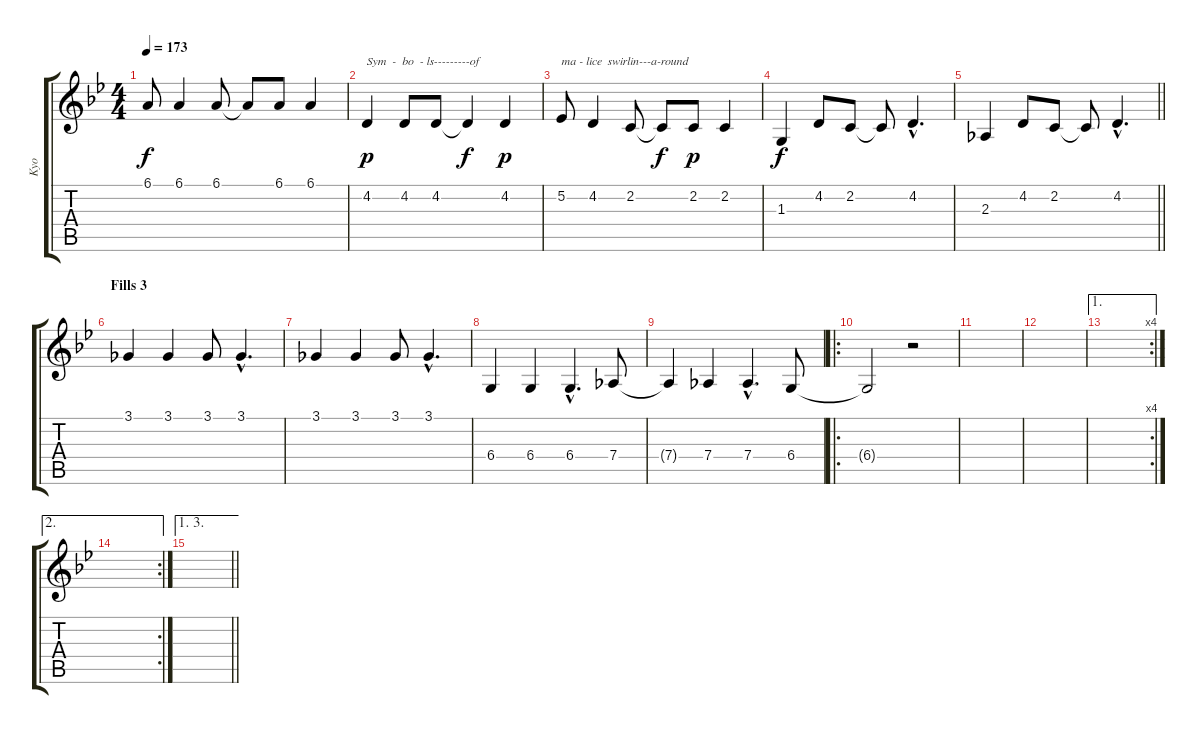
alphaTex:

\track ("Kyo" "Kyo") {instrument sopranosax}
\staff {score tabs}
\tuning (Eb4 Bb3 Gb3 Db3 Ab2 Db2) {hide}
\ts (4 4)
\tempo 173
\clef g2
\ks bb
6.1.8{dy f} 6.1.4 6.1.8 6.1{t}.8 6.1.8 6.1.4 |
4.2.4{txt "Sym  -  bo  - ls---------of" dy p} 4.2.8 4.2.8 4.2{t}.4{dy f} 4.2.4{dy p} |
5.2.8{txt "ma - lice  swirlin---a-round"} 4.2.4 2.2.8 2.2{t}.8{dy f} 2.2.8{dy p} 2.2.4 |
1.3.4{dy f} 4.2.8 2.2.8 2.2{t}.8 4.2{hac}.4{d} |
\barLineRight lightlight
2.3.4 4.2.8 2.2.8 2.2{t}.8 4.2{hac}.4{d} |
\section ("" "Fills 3")
3.1.4 3.1.4 3.1.8 3.1{hac}.4{d} |
3.1.4 3.1.4 3.1.8 3.1{hac}.4{d} |
6.4.4 6.4.4 6.4{hac}.4{d} 7.4.8 |
7.4{t}.4 7.4.4 7.4{hac}.4{d} 6.4.8 |
\ro
6.4{t}.2 r.2 |
|
|
\ae 1
\rc 4
|
\ae 2
\rc 2
|
\ae (1 3)
\barLineRight lightlight
